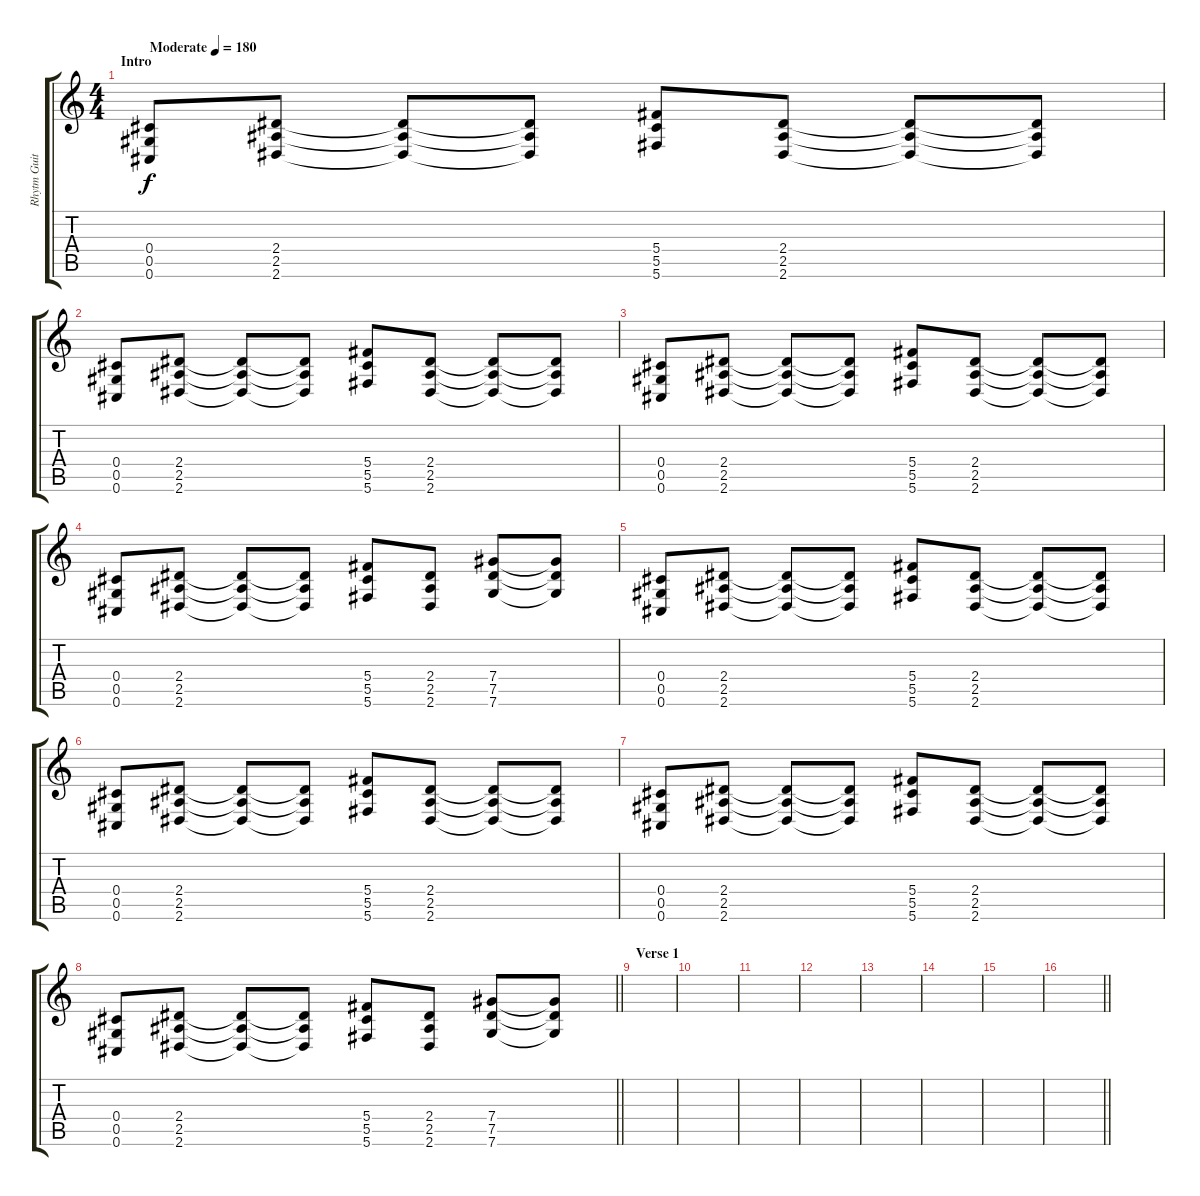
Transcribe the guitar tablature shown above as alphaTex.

\track ("Rhytm Guitar [R]" "Rhytm Guit") {instrument distortionguitar}
\staff {score tabs}
\tuning (Eb4 Bb3 Gb3 Db3 Ab2 Db2) {hide}
\ts (4 4)
\section ("" "Intro")
\tempo (180 "Moderate")
\clef g2
\ks c
(0.4 0.5 0.6).8{dy f instrument distortionguitar} (2.4 2.5 2.6).8 (2.4{t} 2.5{t} 2.6{t}).8 (2.4{t} 2.5{t} 2.6{t}).8 (5.4 5.5 5.6).8 (2.4 2.5 2.6).8 (2.4{t} 2.5{t} 2.6{t}).8 (2.4{t} 2.5{t} 2.6{t}).8 |
(0.4 0.5 0.6).8 (2.4 2.5 2.6).8 (2.4{t} 2.5{t} 2.6{t}).8 (2.4{t} 2.5{t} 2.6{t}).8 (5.4 5.5 5.6).8 (2.4 2.5 2.6).8 (2.4{t} 2.5{t} 2.6{t}).8 (2.4{t} 2.5{t} 2.6{t}).8 |
(0.4 0.5 0.6).8 (2.4 2.5 2.6).8 (2.4{t} 2.5{t} 2.6{t}).8 (2.4{t} 2.5{t} 2.6{t}).8 (5.4 5.5 5.6).8 (2.4 2.5 2.6).8 (2.4{t} 2.5{t} 2.6{t}).8 (2.4{t} 2.5{t} 2.6{t}).8 |
(0.4 0.5 0.6).8 (2.4 2.5 2.6).8 (2.4{t} 2.5{t} 2.6{t}).8 (2.4{t} 2.5{t} 2.6{t}).8 (5.4 5.5 5.6).8 (2.4 2.5 2.6).8 (7.4 7.5 7.6).8 (7.4{t} 7.5{t} 7.6{t}).8 |
(0.4 0.5 0.6).8 (2.4 2.5 2.6).8 (2.4{t} 2.5{t} 2.6{t}).8 (2.4{t} 2.5{t} 2.6{t}).8 (5.4 5.5 5.6).8 (2.4 2.5 2.6).8 (2.4{t} 2.5{t} 2.6{t}).8 (2.4{t} 2.5{t} 2.6{t}).8 |
(0.4 0.5 0.6).8 (2.4 2.5 2.6).8 (2.4{t} 2.5{t} 2.6{t}).8 (2.4{t} 2.5{t} 2.6{t}).8 (5.4 5.5 5.6).8 (2.4 2.5 2.6).8 (2.4{t} 2.5{t} 2.6{t}).8 (2.4{t} 2.5{t} 2.6{t}).8 |
(0.4 0.5 0.6).8 (2.4 2.5 2.6).8 (2.4{t} 2.5{t} 2.6{t}).8 (2.4{t} 2.5{t} 2.6{t}).8 (5.4 5.5 5.6).8 (2.4 2.5 2.6).8 (2.4{t} 2.5{t} 2.6{t}).8 (2.4{t} 2.5{t} 2.6{t}).8 |
\barLineRight lightlight
(0.4 0.5 0.6).8 (2.4 2.5 2.6).8 (2.4{t} 2.5{t} 2.6{t}).8 (2.4{t} 2.5{t} 2.6{t}).8 (5.4 5.5 5.6).8 (2.4 2.5 2.6).8 (7.4 7.5 7.6).8 (7.4{t} 7.5{t} 7.6{t}).8 |
\section ("" "Verse 1")
|
|
|
|
|
|
|
\barLineRight lightlight
